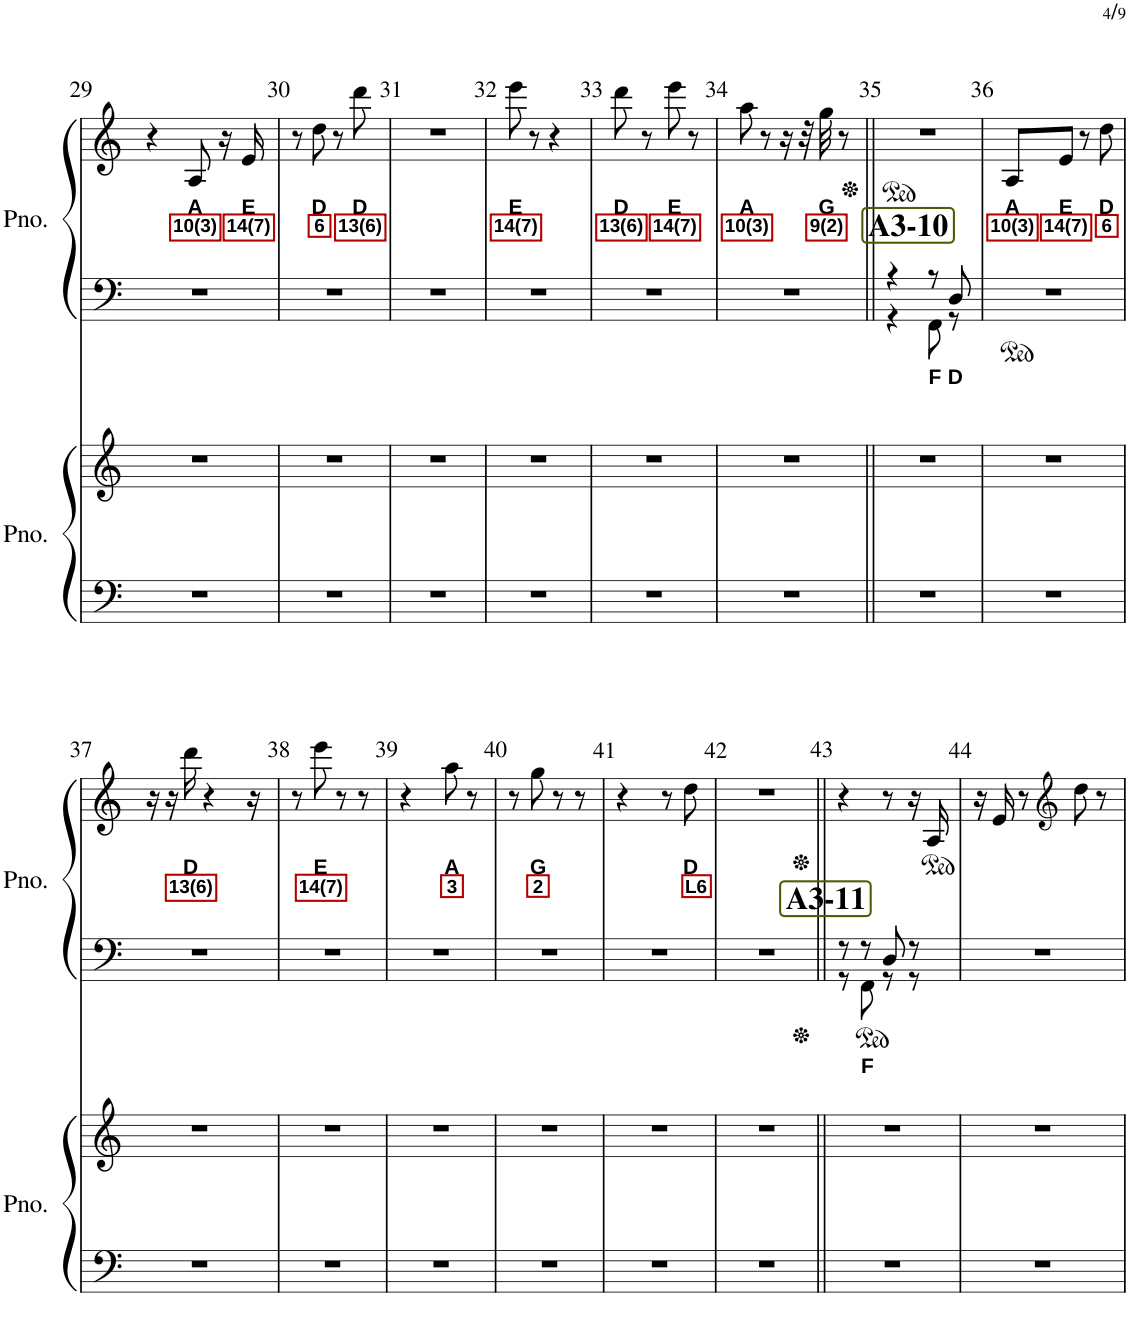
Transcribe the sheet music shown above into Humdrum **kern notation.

**kern	**kern	**kern	**text	**text	**kern	**text	**text	**text
*part2	*part2	*part1	*part1	*part1	*part1	*part1	*part1	*part1
*staff4	*staff3	*staff2	*staff2	*staff2	*staff1	*staff1	*staff1	*staff1
*I"ピアノ	*	*I"ピアノ	*	*	*	*	*	*
!!LO:PB:g=z
*clefF4	*clefG2	*clefF4	*	*	*clefG2	*	*	*
*k[]	*k[]	*k[]	*	*	*k[]	*	*	*
*M2/4	*M2/4	*M2/4	*	*	*M2/4	*	*	*
=29	=29	=29	=29	=29	=29	=29	=29	=29
2r	2r	2r	.	.	4r	.	.	.
!	!	!	!	!	!	!	!LO:LY:b	!LO:LY:b
.	.	.	.	.	8A/	.	A	10(3)
.	.	.	.	.	16r	.	.	.
!	!	!	!	!	!	!	!LO:LY:b	!LO:LY:b
.	.	.	.	.	16e/	.	E	14(7)
=30	=30	=30	=30	=30	=30	=30	=30	=30
2r	2r	2r	.	.	8r	.	.	.
!	!	!	!	!	!	!	!LO:LY:b	!LO:LY:b
.	.	.	.	.	8dd\	.	D	6
.	.	.	.	.	8r	.	.	.
!	!	!	!	!	!	!	!LO:LY:b	!LO:LY:b
.	.	.	.	.	8ddd\	.	D	13(6)
=31	=31	=31	=31	=31	=31	=31	=31	=31
2r	2r	2r	.	.	2r	.	.	.
=32	=32	=32	=32	=32	=32	=32	=32	=32
!	!	!	!	!	!	!	!LO:LY:b	!LO:LY:b
2r	2r	2r	.	.	8eee\	.	E	14(7)
.	.	.	.	.	8r	.	.	.
.	.	.	.	.	4r	.	.	.
=33	=33	=33	=33	=33	=33	=33	=33	=33
!	!	!	!	!	!	!	!LO:LY:b	!LO:LY:b
2r	2r	2r	.	.	8ddd\	.	D	13(6)
.	.	.	.	.	8r	.	.	.
!	!	!	!	!	!	!	!LO:LY:b	!LO:LY:b
.	.	.	.	.	8eee\	.	E	14(7)
.	.	.	.	.	8r	.	.	.
=34	=34	=34	=34	=34	=34	=34	=34	=34
!	!	!	!	!	!	!	!LO:LY:b	!LO:LY:b
2r	2r	2r	.	.	8aa\	.	A	10(3)
.	.	.	.	.	8r	.	.	.
.	.	.	.	.	16r	.	.	.
.	.	.	.	.	32r	.	.	.
!	!	!	!	!	!	!	!LO:LY:b	!LO:LY:b
.	.	.	.	.	32gg\	.	G	9(2)
.	.	.	.	.	8r	.	.	.
!!LO:REH:place=s1:b:B:cj:fs=15:t=A3-10:qo=0.5
=35||	=35||	=35||	=35||	=35||	=35||	=35||	=35||	=35||
*	*	*^	*	*	*	*	*	*
*	*	*	*	*	*	*ped	*	*	*
2r	2r	4r	4r	.	.	2r	.	.	.
!	!	!	!	!	!LO:LY:b	!	!	!	!
.	.	8r	8FF\	.	F	.	.	.	.
!	!	!	!	!	!LO:LY:b	!	!	!	!
.	.	8D/	8r	.	D	.	.	.	.
=36	=36	=36	=36	=36	=36	=36	=36	=36	=36
!	!	!	!	!	!	!	!	!LO:LY:b	!LO:LY:b
*	*	*v	*v	*	*	*	*	*	*
2r	2r	2r	.	.	8A/L	.	A	10(3)
!	!	!	!	!	!	!	!LO:LY:b	!LO:LY:b
.	.	.	.	.	8e/J	.	E	14(7)
.	.	.	.	.	8r	.	.	.
!	!	!	!	!	!	!	!LO:LY:b	!LO:LY:b
.	.	.	.	.	8dd\	.	D	6
!!LO:LB:g=z
=37	=37	=37	=37	=37	=37	=37	=37	=37
2r	2r	2r	.	.	16r	.	.	.
.	.	.	.	.	16r	.	.	.
!	!	!	!	!	!	!	!LO:LY:b	!LO:LY:b
.	.	.	.	.	16ddd\	.	D	13(6)
.	.	.	.	.	4r	.	.	.
.	.	.	.	.	16r	.	.	.
=38	=38	=38	=38	=38	=38	=38	=38	=38
2r	2r	2r	.	.	8r	.	.	.
!	!	!	!	!	!	!	!LO:LY:b	!LO:LY:b
.	.	.	.	.	8eee\	.	E	14(7)
.	.	.	.	.	8r	.	.	.
.	.	.	.	.	8r	.	.	.
=39	=39	=39	=39	=39	=39	=39	=39	=39
2r	2r	2r	.	.	4r	.	.	.
!	!	!	!	!	!	!	!LO:LY:b	!LO:LY:b
.	.	.	.	.	8aa\	.	A	3
.	.	.	.	.	8r	.	.	.
=40	=40	=40	=40	=40	=40	=40	=40	=40
2r	2r	2r	.	.	8r	.	.	.
!	!	!	!	!	!	!	!LO:LY:b	!LO:LY:b
.	.	.	.	.	8gg\	.	G	2
.	.	.	.	.	8r	.	.	.
.	.	.	.	.	8r	.	.	.
=41	=41	=41	=41	=41	=41	=41	=41	=41
2r	2r	2r	.	.	4r	.	.	.
.	.	.	.	.	8r	.	.	.
!	!	!	!	!	!	!	!LO:LY:b	!LO:LY:b
.	.	.	.	.	8dd\	.	D	L6
=42	=42	=42	=42	=42	=42	=42	=42	=42
2r	2r	2r	.	.	2r	.	.	.
!!LO:REH:place=s1:b:B:cj:fs=15:t=A3-11
=43||	=43||	=43||	=43||	=43||	=43||	=43||	=43||	=43||
*	*	*^	*	*	*	*	*	*
*	*	*	*	*	*	*Xped	*	*	*
2r	2r	8r	8r	.	.	4r	.	.	.
!	!	!	!	!	!LO:LY:b	!	!	!	!
.	.	8r	8FF\	.	F	.	.	.	.
.	.	8D/	8r	.	.	8r	.	.	.
.	.	8r	8r	.	.	16r	.	.	.
.	.	.	.	.	.	16A/	.	.	.
*	*	*v	*v	*	*	*	*	*	*
=44	=44	=44	=44	=44	=44	=44	=44	=44
2r	2r	2r	.	.	16r	.	.	.
.	.	.	.	.	16e/	.	.	.
.	.	.	.	.	8r	.	.	.
*	*	*	*	*	*clefG2	*	*	*
.	.	.	.	.	8dd\	.	.	.
.	.	.	.	.	8r	.	.	.
=	=	=	=	=	=	=	=	=
*-	*-	*-	*-	*-	*-	*-	*-	*-
